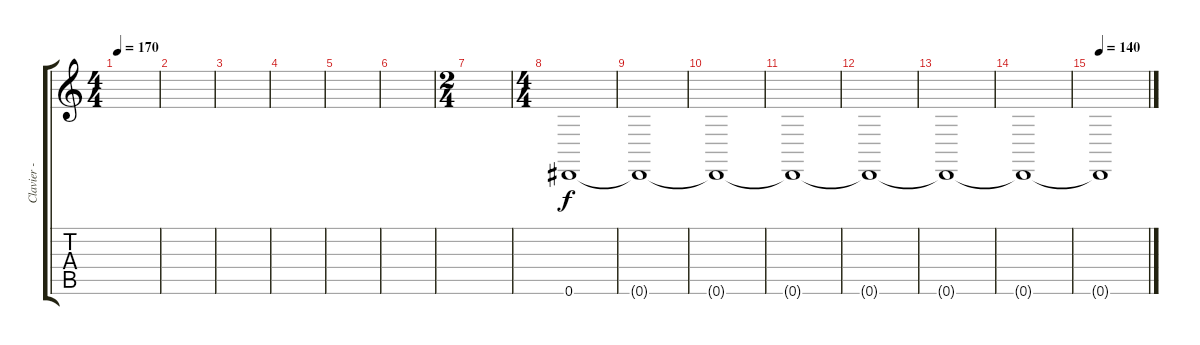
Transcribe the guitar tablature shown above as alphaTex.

\track ("Clavier - Jens Johansson" "Clavier - ") {instrument stringensemble1}
\staff {score tabs}
\tuning (Eb4 Bb3 Gb3 Db3 Ab2 Eb2) {hide}
\ts (4 4)
\tempo 170
\clef g2
\ks c
|
|
|
|
|
|
\ts (2 4)
|
\ts (4 4)
0.6.1 |
0.6{t}.1 |
0.6{t}.1 |
0.6{t}.1 |
0.6{t}.1 |
0.6{t}.1 |
0.6{t}.1 |
\tempo 140
0.6{t}.1
